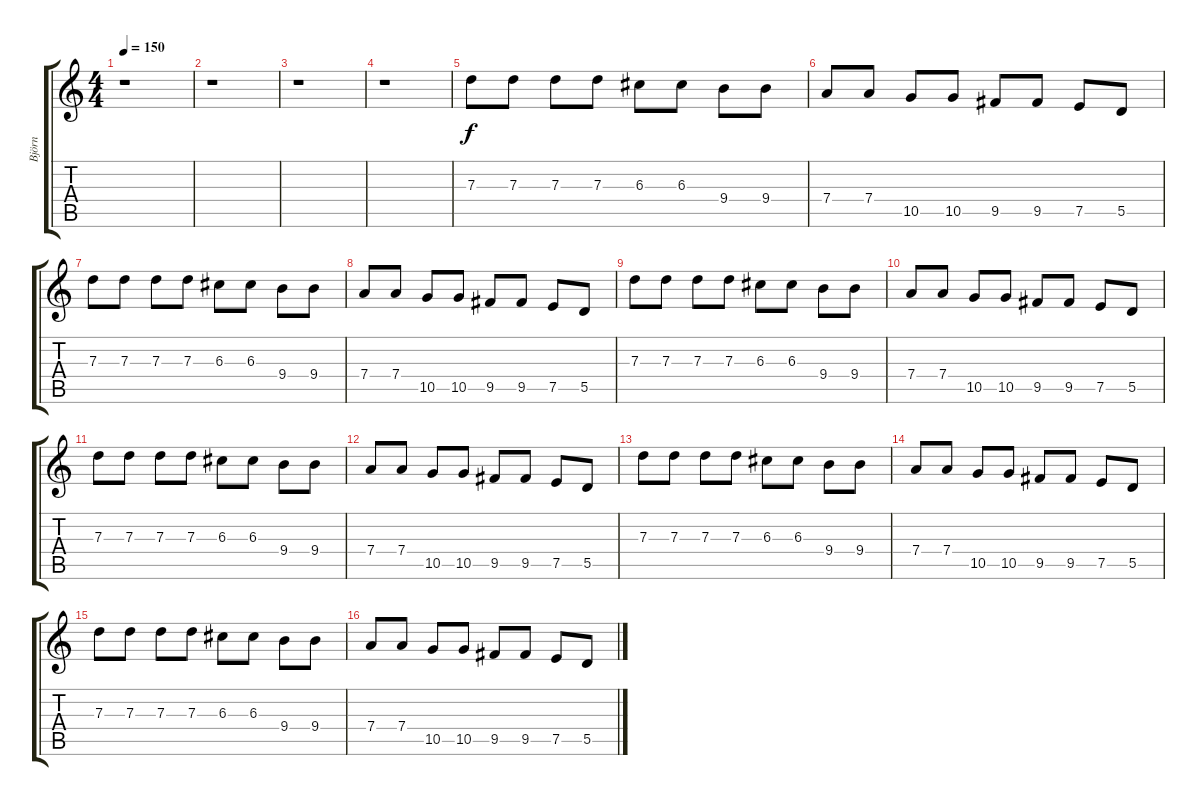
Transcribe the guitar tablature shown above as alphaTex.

\track ("Björn" "Björn") {instrument distortionguitar}
\staff {score tabs}
\tuning (E4 B3 G3 D3 A2 E2) {hide}
\ts (4 4)
\tempo 150
\clef g2
\ks c
r.1{dy f instrument distortionguitar} |
r.1 |
r.1 |
r.1 |
7.3.8 7.3.8 7.3.8 7.3.8 6.3.8 6.3.8 9.4.8 9.4.8 |
7.4.8 7.4.8 10.5.8 10.5.8 9.5.8 9.5.8 7.5.8 5.5.8 |
7.3.8 7.3.8 7.3.8 7.3.8 6.3.8 6.3.8 9.4.8 9.4.8 |
7.4.8 7.4.8 10.5.8 10.5.8 9.5.8 9.5.8 7.5.8 5.5.8 |
7.3.8 7.3.8 7.3.8 7.3.8 6.3.8 6.3.8 9.4.8 9.4.8 |
7.4.8 7.4.8 10.5.8 10.5.8 9.5.8 9.5.8 7.5.8 5.5.8 |
7.3.8 7.3.8 7.3.8 7.3.8 6.3.8 6.3.8 9.4.8 9.4.8 |
7.4.8 7.4.8 10.5.8 10.5.8 9.5.8 9.5.8 7.5.8 5.5.8 |
7.3.8 7.3.8 7.3.8 7.3.8 6.3.8 6.3.8 9.4.8 9.4.8 |
7.4.8 7.4.8 10.5.8 10.5.8 9.5.8 9.5.8 7.5.8 5.5.8 |
7.3.8 7.3.8 7.3.8 7.3.8 6.3.8 6.3.8 9.4.8 9.4.8 |
7.4.8 7.4.8 10.5.8 10.5.8 9.5.8 9.5.8 7.5.8 5.5.8
